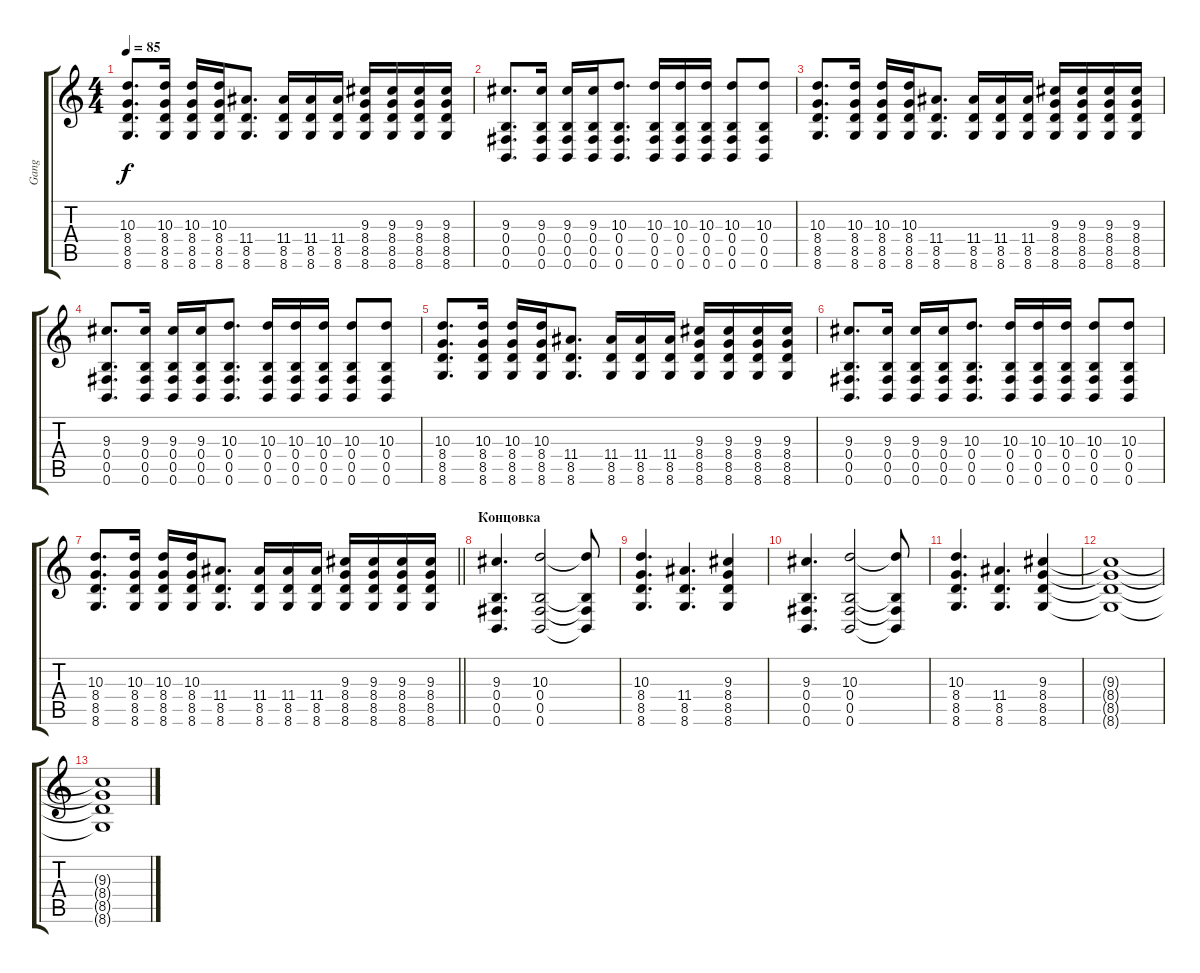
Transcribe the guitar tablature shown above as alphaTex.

\track ("Gang" "Gang") {instrument distortionguitar}
\staff {score tabs}
\tuning (Db4 Ab3 E3 B2 Gb2 B1) {hide}
\ts (4 4)
\tempo 85
\clef g2
\ks c
(10.3 8.4 8.5 8.6).8{d dy f} (10.3 8.4 8.5 8.6).16 (10.3 8.4 8.5 8.6).16 (10.3 8.4 8.5 8.6).16 (11.4 8.5 8.6).8{d} (11.4 8.5 8.6).16 (11.4 8.5 8.6).16 (11.4 8.5 8.6).16 (9.3 8.4 8.5 8.6).16 (9.3 8.4 8.5 8.6).16 (9.3 8.4 8.5 8.6).16 (9.3 8.4 8.5 8.6).16 |
(9.3 0.4 0.5 0.6).8{d} (9.3 0.4 0.5 0.6).16 (9.3 0.4 0.5 0.6).16 (9.3 0.4 0.5 0.6).16 (10.3 0.4 0.5 0.6).8{d} (10.3 0.4 0.5 0.6).16 (10.3 0.4 0.5 0.6).16 (10.3 0.4 0.5 0.6).16 (10.3 0.4 0.5 0.6).8 (10.3 0.4 0.5 0.6).8 |
(10.3 8.4 8.5 8.6).8{d} (10.3 8.4 8.5 8.6).16 (10.3 8.4 8.5 8.6).16 (10.3 8.4 8.5 8.6).16 (11.4 8.5 8.6).8{d} (11.4 8.5 8.6).16 (11.4 8.5 8.6).16 (11.4 8.5 8.6).16 (9.3 8.4 8.5 8.6).16 (9.3 8.4 8.5 8.6).16 (9.3 8.4 8.5 8.6).16 (9.3 8.4 8.5 8.6).16 |
(9.3 0.4 0.5 0.6).8{d} (9.3 0.4 0.5 0.6).16 (9.3 0.4 0.5 0.6).16 (9.3 0.4 0.5 0.6).16 (10.3 0.4 0.5 0.6).8{d} (10.3 0.4 0.5 0.6).16 (10.3 0.4 0.5 0.6).16 (10.3 0.4 0.5 0.6).16 (10.3 0.4 0.5 0.6).8 (10.3 0.4 0.5 0.6).8 |
(10.3 8.4 8.5 8.6).8{d} (10.3 8.4 8.5 8.6).16 (10.3 8.4 8.5 8.6).16 (10.3 8.4 8.5 8.6).16 (11.4 8.5 8.6).8{d} (11.4 8.5 8.6).16 (11.4 8.5 8.6).16 (11.4 8.5 8.6).16 (9.3 8.4 8.5 8.6).16 (9.3 8.4 8.5 8.6).16 (9.3 8.4 8.5 8.6).16 (9.3 8.4 8.5 8.6).16 |
(9.3 0.4 0.5 0.6).8{d} (9.3 0.4 0.5 0.6).16 (9.3 0.4 0.5 0.6).16 (9.3 0.4 0.5 0.6).16 (10.3 0.4 0.5 0.6).8{d} (10.3 0.4 0.5 0.6).16 (10.3 0.4 0.5 0.6).16 (10.3 0.4 0.5 0.6).16 (10.3 0.4 0.5 0.6).8 (10.3 0.4 0.5 0.6).8 |
\barLineRight lightlight
(10.3 8.4 8.5 8.6).8{d} (10.3 8.4 8.5 8.6).16 (10.3 8.4 8.5 8.6).16 (10.3 8.4 8.5 8.6).16 (11.4 8.5 8.6).8{d} (11.4 8.5 8.6).16 (11.4 8.5 8.6).16 (11.4 8.5 8.6).16 (9.3 8.4 8.5 8.6).16 (9.3 8.4 8.5 8.6).16 (9.3 8.4 8.5 8.6).16 (9.3 8.4 8.5 8.6).16 |
\section ("" "Концовка")
(9.3 0.4 0.5 0.6).4{d volume 13 instrument electricguitarclean} (10.3 0.4 0.5 0.6).2 (10.3{t} 0.4{t} 0.5{t} 0.6{t}).8 |
(10.3 8.4 8.5 8.6).4{d} (11.4 8.5 8.6).4{d} (9.3 8.4 8.5 8.6).4 |
(9.3 0.4 0.5 0.6).4{d} (10.3 0.4 0.5 0.6).2 (10.3{t} 0.4{t} 0.5{t} 0.6{t}).8 |
(10.3 8.4 8.5 8.6).4{d} (11.4 8.5 8.6).4{d} (9.3 8.4 8.5 8.6).4 |
(9.3{t} 8.4{t} 8.5{t} 8.6{t}).1 |
(9.3{t} 8.4{t} 8.5{t} 8.6{t}).1
